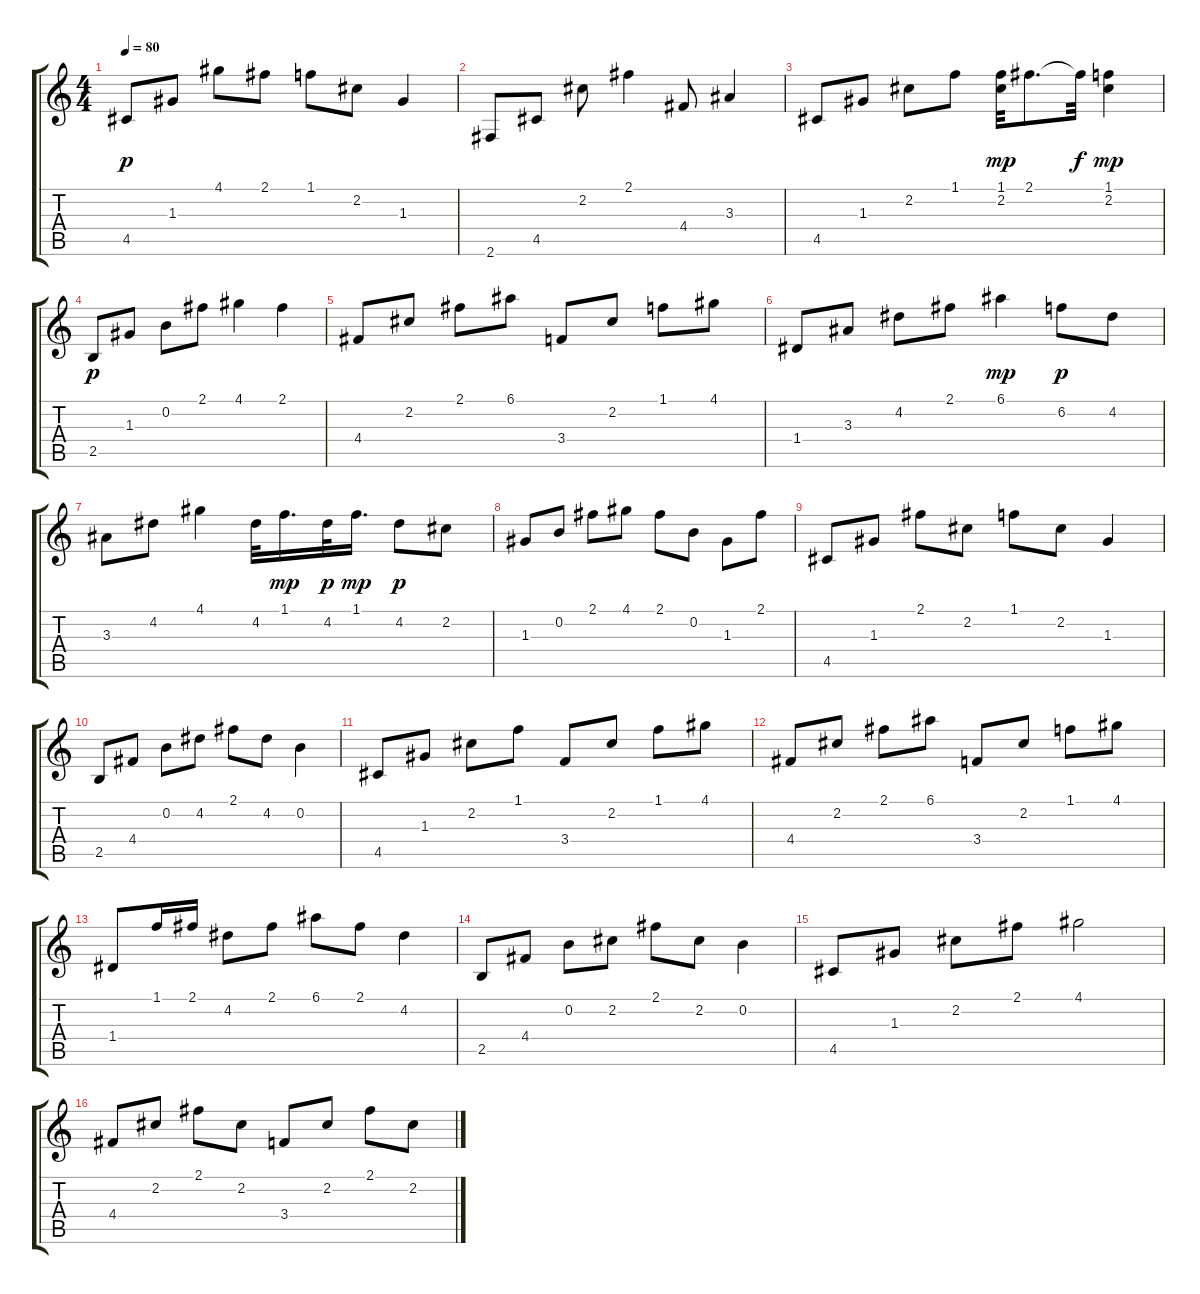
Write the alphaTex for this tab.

\track "" {instrument electricguitarclean}
\staff {score tabs}
\tuning (E4 B3 G3 D3 A2 E2) {hide}
\ts (4 4)
\tempo 80
\clef g2
\ks c
4.5.8{dy p} 1.3.8 4.1.8 2.1.8 1.1.8 2.2.8 1.3.4 |
2.6.8 4.5.8 2.2.8 2.1.4 4.4.8 3.3.4 |
4.5.8 1.3.8 2.2.8 1.1.8 (1.1 2.2).32{dy mp} 2.1.8{d} 2.1{t}.32{dy f} (1.1 2.2).4{dy mp} |
2.5.8{dy p} 1.3.8 0.2.8 2.1.8 4.1.4 2.1.4 |
4.4.8 2.2.8 2.1.8 6.1.8 3.4.8 2.2.8 1.1.8 4.1.8 |
1.4.8 3.3.8 4.2.8 2.1.8 6.1.4{dy mp} 6.2.8{dy p} 4.2.8 |
3.3.8 4.2.8 4.1.4 4.2.32 1.1.16{d dy mp} 4.2.32{dy p} 1.1.16{d dy mp} 4.2.8{dy p} 2.2.8 |
1.3.8 0.2.8 2.1.8 4.1.8 2.1.8 0.2.8 1.3.8 2.1.8 |
4.5.8 1.3.8 2.1.8 2.2.8 1.1.8 2.2.8 1.3.4 |
2.5.8 4.4.8 0.2.8 4.2.8 2.1.8 4.2.8 0.2.4 |
4.5.8 1.3.8 2.2.8 1.1.8 3.4.8 2.2.8 1.1.8 4.1.8 |
4.4.8 2.2.8 2.1.8 6.1.8 3.4.8 2.2.8 1.1.8 4.1.8 |
1.4.8 1.1.16 2.1.16 4.2.8 2.1.8 6.1.8 2.1.8 4.2.4 |
2.5.8 4.4.8 0.2.8 2.2.8 2.1.8 2.2.8 0.2.4 |
4.5.8 1.3.8 2.2.8 2.1.8 4.1.2 |
4.4.8 2.2.8 2.1.8 2.2.8 3.4.8 2.2.8 2.1.8 2.2.8
